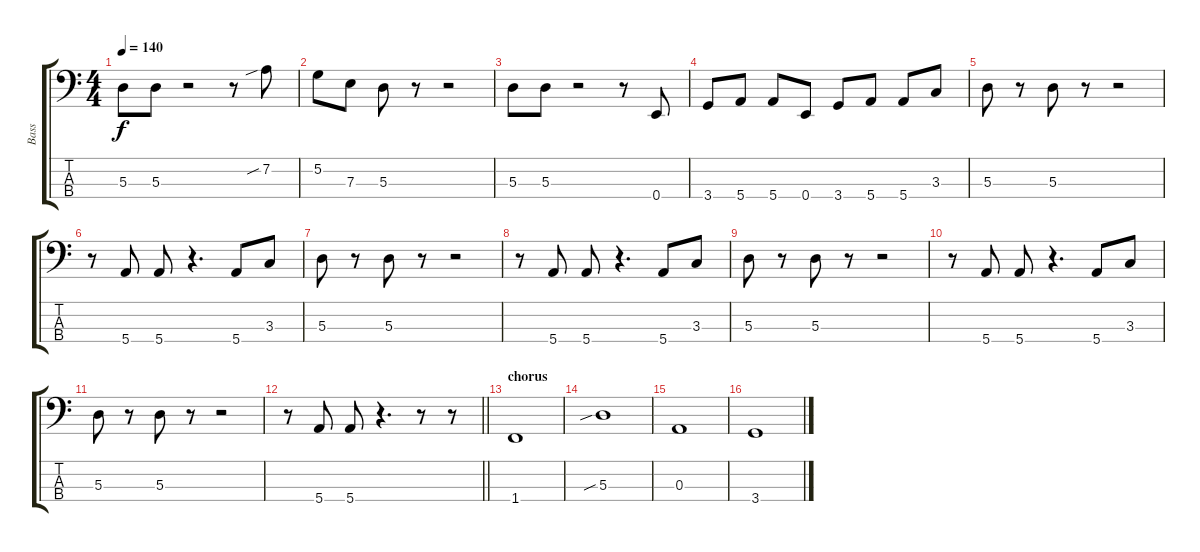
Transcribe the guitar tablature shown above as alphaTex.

\track ("Bass" "Bass") {instrument electricbassfinger}
\staff {score tabs}
\tuning (G2 D2 A1 E1) {hide}
\ts (4 4)
\tempo 140
\clef f4
\ks c
5.3.8{dy f} 5.3.8 r.2 r.8 7.2{sib}.8 |
5.2.8 7.3.8 5.3.8 r.8 r.2 |
5.3.8 5.3.8 r.2 r.8 0.4.8 |
3.4.8 5.4.8 5.4.8 0.4.8 3.4.8 5.4.8 5.4.8 3.3.8 |
5.3.8 r.8 5.3.8 r.8 r.2 |
r.8 5.4.8 5.4.8 r.4{d} 5.4.8 3.3.8 |
5.3.8 r.8 5.3.8 r.8 r.2 |
r.8 5.4.8 5.4.8 r.4{d} 5.4.8 3.3.8 |
5.3.8 r.8 5.3.8 r.8 r.2 |
r.8 5.4.8 5.4.8 r.4{d} 5.4.8 3.3.8 |
5.3.8 r.8 5.3.8 r.8 r.2 |
\barLineRight lightlight
r.8 5.4.8 5.4.8 r.4{d} r.8 r.8 |
\section ("" "chorus")
1.4.1 |
5.3{sib}.1 |
0.3.1 |
3.4.1
